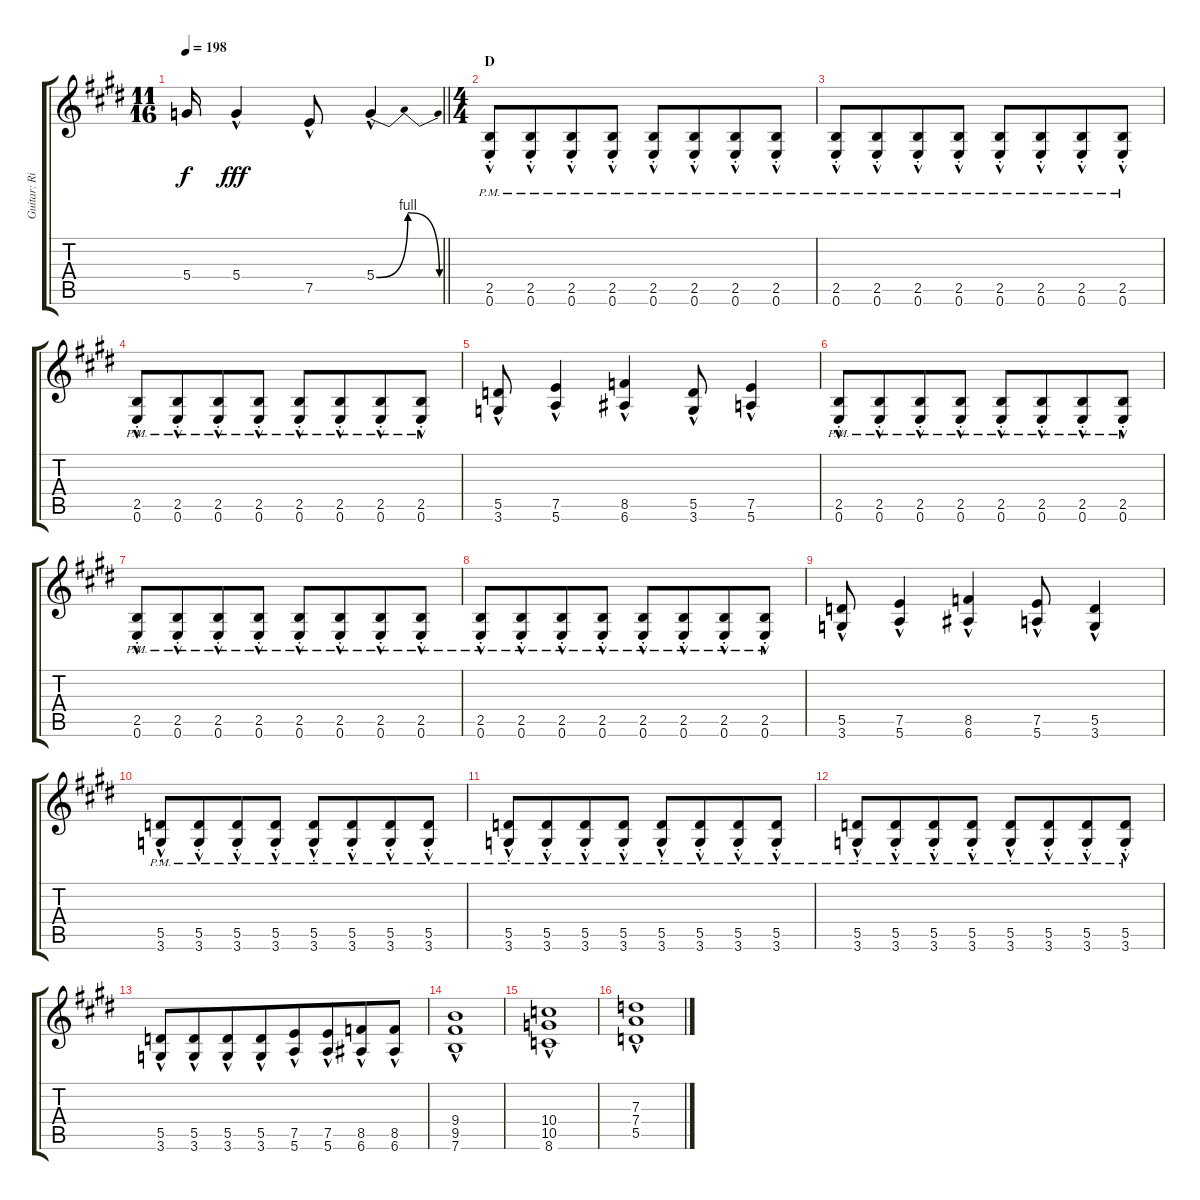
\track ("Guitar: Rik" "Guitar: Ri") {instrument distortionguitar}
\staff {score tabs}
\tuning (E4 B3 G3 D3 A2 E2) {hide}
\ts (11 16)
\tempo 198
\clef g2
\barLineRight lightlight
\ks e
5.4{t}.16{dy f} 5.4{hac}.4{dy fff} 7.5{hac}.8 5.4{be (bendrelease 0 0 30 4 30 4 60 0) hac}.4 |
\ts (4 4)
\section ("" "D")
(2.5{hac pm st} 0.6{hac pm st}).8 (2.5{hac pm st} 0.6{hac pm st}).8{beam merge} (2.5{hac pm st} 0.6{hac pm st}).8 (2.5{hac pm st} 0.6{hac pm st}).8 (2.5{hac pm st} 0.6{hac pm st}).8 (2.5{hac pm st} 0.6{hac pm st}).8{beam merge} (2.5{hac pm st} 0.6{hac pm st}).8 (2.5{hac pm st} 0.6{hac pm st}).8 |
(2.5{hac pm st} 0.6{hac pm st}).8 (2.5{hac pm st} 0.6{hac pm st}).8{beam merge} (2.5{hac pm st} 0.6{hac pm st}).8 (2.5{hac pm st} 0.6{hac pm st}).8 (2.5{hac pm st} 0.6{hac pm st}).8 (2.5{hac pm st} 0.6{hac pm st}).8{beam merge} (2.5{hac pm st} 0.6{hac pm st}).8 (2.5{hac pm st} 0.6{hac pm st}).8 |
(2.5{hac pm st} 0.6{hac pm st}).8 (2.5{hac pm st} 0.6{hac pm st}).8{beam merge} (2.5{hac pm st} 0.6{hac pm st}).8 (2.5{hac pm st} 0.6{hac pm st}).8 (2.5{hac pm st} 0.6{hac pm st}).8 (2.5{hac pm st} 0.6{hac pm st}).8{beam merge} (2.5{hac pm st} 0.6{hac pm st}).8 (2.5{hac pm st} 0.6{hac pm st}).8 |
(5.5{hac} 3.6{hac}).8 (7.5{hac} 5.6{hac}).4 (8.5{hac} 6.6{hac}).4 (5.5{hac} 3.6{hac}).8 (7.5{hac} 5.6{hac}).4 |
(2.5{hac pm st} 0.6{hac pm st}).8 (2.5{hac pm st} 0.6{hac pm st}).8{beam merge} (2.5{hac pm st} 0.6{hac pm st}).8 (2.5{hac pm st} 0.6{hac pm st}).8 (2.5{hac pm st} 0.6{hac pm st}).8 (2.5{hac pm st} 0.6{hac pm st}).8{beam merge} (2.5{hac pm st} 0.6{hac pm st}).8 (2.5{hac pm st} 0.6{hac pm st}).8 |
(2.5{hac pm st} 0.6{hac pm st}).8 (2.5{hac pm st} 0.6{hac pm st}).8{beam merge} (2.5{hac pm st} 0.6{hac pm st}).8 (2.5{hac pm st} 0.6{hac pm st}).8 (2.5{hac pm st} 0.6{hac pm st}).8 (2.5{hac pm st} 0.6{hac pm st}).8{beam merge} (2.5{hac pm st} 0.6{hac pm st}).8 (2.5{hac pm st} 0.6{hac pm st}).8 |
(2.5{hac pm st} 0.6{hac pm st}).8 (2.5{hac pm st} 0.6{hac pm st}).8{beam merge} (2.5{hac pm st} 0.6{hac pm st}).8 (2.5{hac pm st} 0.6{hac pm st}).8 (2.5{hac pm st} 0.6{hac pm st}).8 (2.5{hac pm st} 0.6{hac pm st}).8{beam merge} (2.5{hac pm st} 0.6{hac pm st}).8 (2.5{hac pm st} 0.6{hac pm st}).8 |
(5.5{hac} 3.6{hac}).8 (7.5{hac} 5.6{hac}).4 (8.5{hac} 6.6{hac}).4 (7.5{hac} 5.6{hac}).8 (5.5{hac} 3.6{hac}).4 |
(5.5{hac} 3.6{hac pm st}).8 (5.5{hac pm st} 3.6{hac pm st}).8{beam merge} (5.5{hac pm st} 3.6{hac pm st}).8 (5.5{hac pm st} 3.6{hac pm st}).8 (5.5{hac} 3.6{hac pm st}).8 (5.5{hac pm st} 3.6{hac pm st}).8{beam merge} (5.5{hac pm st} 3.6{hac pm st}).8 (5.5{hac pm st} 3.6{hac pm st}).8 |
(5.5{hac} 3.6{hac pm st}).8 (5.5{hac pm st} 3.6{hac pm st}).8{beam merge} (5.5{hac pm st} 3.6{hac pm st}).8 (5.5{hac pm st} 3.6{hac pm st}).8 (5.5{hac} 3.6{hac pm st}).8 (5.5{hac pm st} 3.6{hac pm st}).8{beam merge} (5.5{hac pm st} 3.6{hac pm st}).8 (5.5{hac pm st} 3.6{hac pm st}).8 |
(5.5{hac} 3.6{hac pm st}).8 (5.5{hac pm st} 3.6{hac pm st}).8{beam merge} (5.5{hac pm st} 3.6{hac pm st}).8 (5.5{hac pm st} 3.6{hac pm st}).8 (5.5{hac} 3.6{hac pm st}).8 (5.5{hac pm st} 3.6{hac pm st}).8{beam merge} (5.5{hac pm st} 3.6{hac pm st}).8 (5.5{hac pm st} 3.6{hac pm st}).8 |
(5.5{hac} 3.6{hac}).8 (5.5{hac} 3.6{hac}).8{beam merge} (5.5{hac} 3.6{hac}).8 (5.5{hac} 3.6{hac}).8{beam merge} (7.5{hac} 5.6{hac}).8 (7.5{hac} 5.6{hac}).8{beam merge} (8.5{hac} 6.6{hac}).8 (8.5{hac} 6.6{hac}).8 |
(9.4{hac} 9.5{hac} 7.6{hac}).1 |
(10.4{hac} 10.5{hac} 8.6{hac}).1 |
(7.3{hac} 7.4{hac} 5.5{hac}).1
